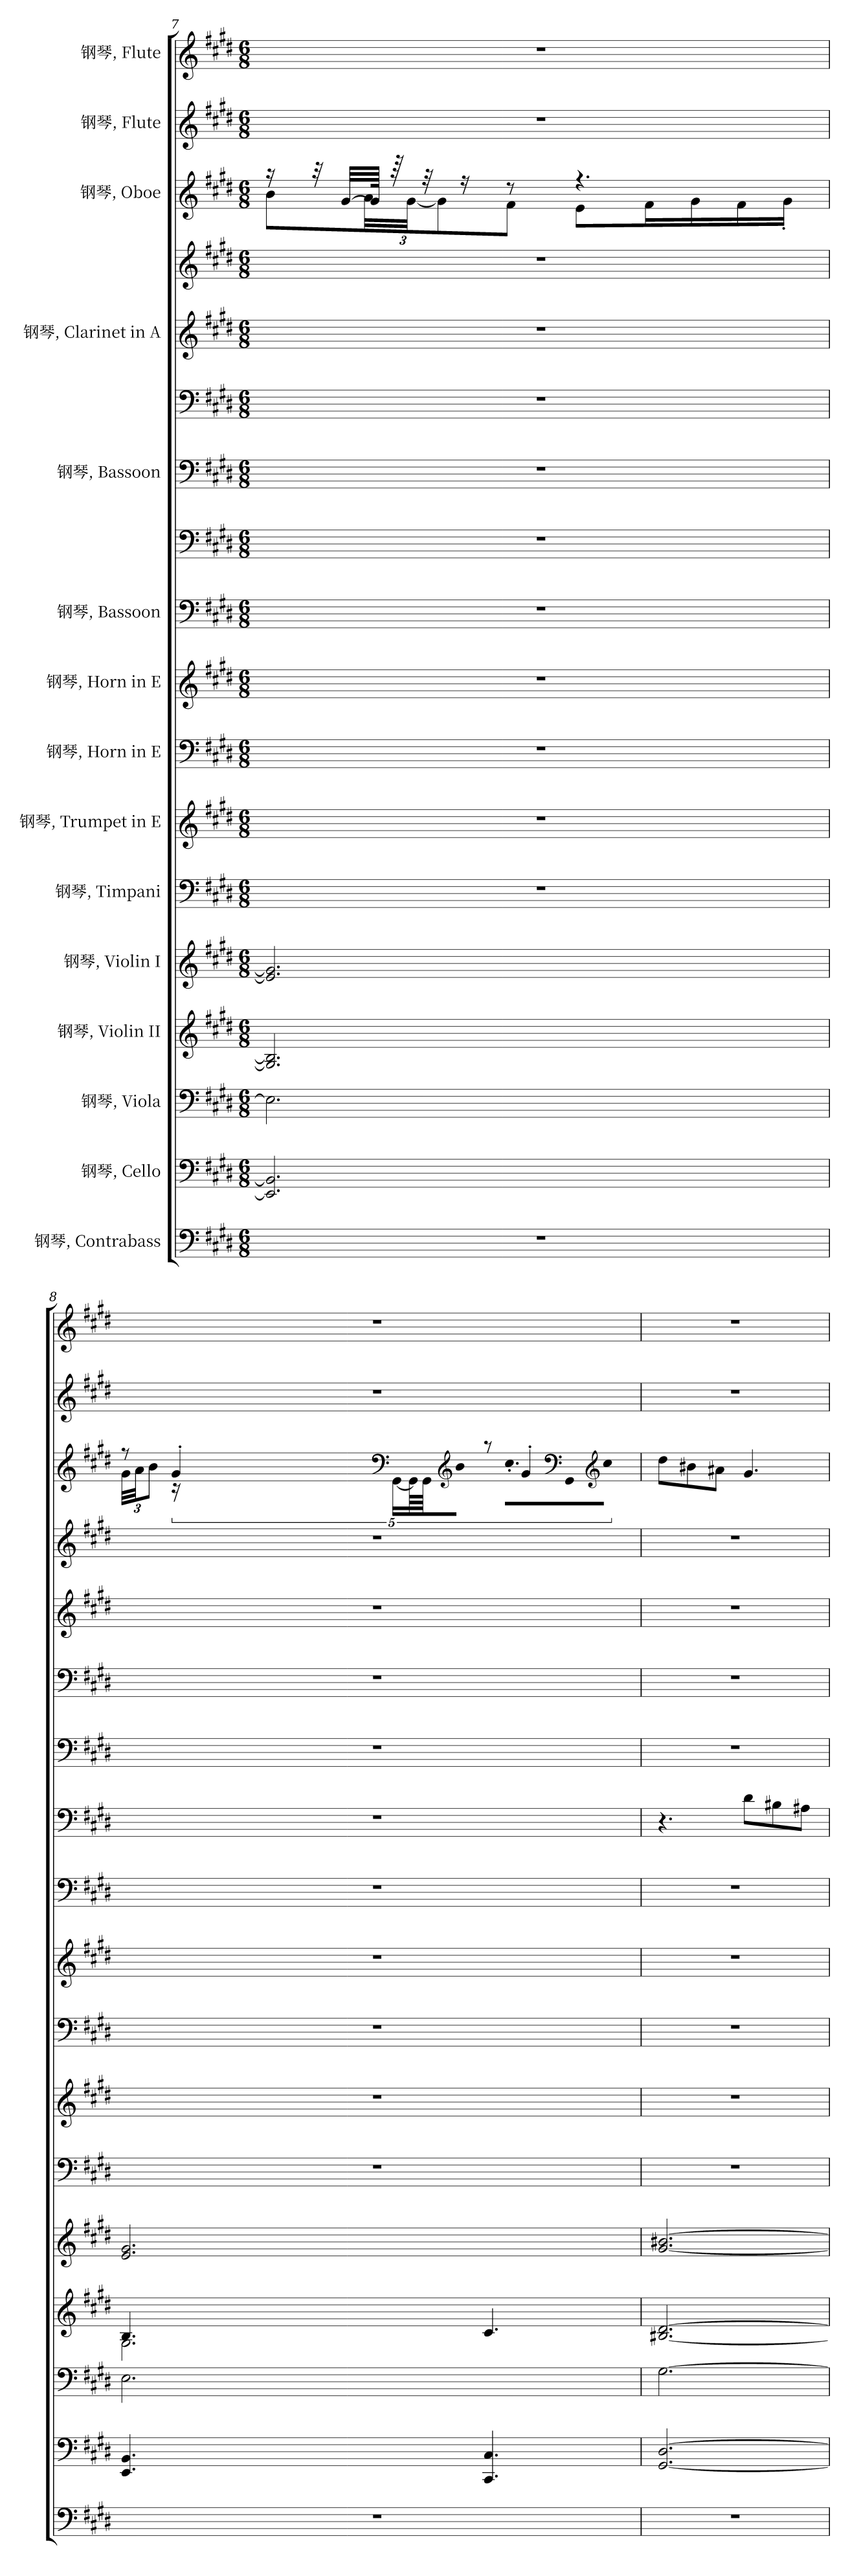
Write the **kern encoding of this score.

**kern	**kern	**kern	**kern	**kern	**kern	**kern	**kern	**kern	**kern	**kern	**kern	**kern	**kern	**kern	**kern	**kern	**kern
*part15	*part14	*part13	*part12	*part11	*part10	*part9	*part8	*part7	*part6	*part6	*part5	*part5	*part4	*part4	*part3	*part2	*part1
*staff18	*staff17	*staff16	*staff15	*staff14	*staff13	*staff12	*staff11	*staff10	*staff9	*staff8	*staff7	*staff6	*staff5	*staff4	*staff3	*staff2	*staff1
*I"钢琴, Contrabass	*I"钢琴, Cello	*I"钢琴, Viola	*I"钢琴, Violin II	*I"钢琴, Violin I	*I"钢琴, Timpani	*I"钢琴, Trumpet in E	*I"钢琴, Horn in E	*I"钢琴, Horn in E	*I"钢琴, Bassoon	*	*I"钢琴, Bassoon	*	*I"钢琴, Clarinet in A	*	*I"钢琴, Oboe	*I"钢琴, Flute	*I"钢琴, Flute
*clefF4	*clefF4	*clefF4	*clefG2	*clefG2	*clefF4	*clefG2	*clefF4	*clefG2	*clefF4	*clefF4	*clefF4	*clefF4	*clefG2	*clefG2	*clefG2	*clefG2	*clefG2
*k[f#c#g#d#]	*k[f#c#g#d#]	*k[f#c#g#d#]	*k[f#c#g#d#]	*k[f#c#g#d#]	*k[f#c#g#d#]	*k[f#c#g#d#]	*k[f#c#g#d#]	*k[f#c#g#d#]	*k[f#c#g#d#]	*k[f#c#g#d#]	*k[f#c#g#d#]	*k[f#c#g#d#]	*k[f#c#g#d#]	*k[f#c#g#d#]	*k[f#c#g#d#]	*k[f#c#g#d#]	*k[f#c#g#d#]
*M6/8	*M6/8	*M6/8	*M6/8	*M6/8	*M6/8	*M6/8	*M6/8	*M6/8	*M6/8	*M6/8	*M6/8	*M6/8	*M6/8	*M6/8	*M6/8	*M6/8	*M6/8
=7	=7	=7	=7	=7	=7	=7	=7	=7	=7	=7	=7	=7	=7	=7	=7	=7	=7
*	*	*	*	*	*	*	*	*	*	*	*	*	*	*	*^	*	*
2.r	2.EE/] 2.BB/]	2.E\]	2.G#/] 2.B/]	2.e/] 2.g#/]	2.r	2.r	2.r	2.r	2.r	2.r	2.r	2.r	2.r	2.r	16r	8b\L	2.r	2.r
.	.	.	.	.	.	.	.	.	.	.	.	.	.	.	32r	.	.	.
.	.	.	.	.	.	.	.	.	.	.	.	.	.	.	[32g#/LLL	.	.	.
*	*	*	*	*	*	*	*	*	*	*	*	*	*	*	*	*Xbrackettup	*	*
.	.	.	.	.	.	.	.	.	.	.	.	.	.	.	64g#/JJJk]	48a\LL	.	.
.	.	.	.	.	.	.	.	.	.	.	.	.	.	.	64r	.	.	.
.	.	.	.	.	.	.	.	.	.	.	.	.	.	.	.	[48g#\JJ	.	.
.	.	.	.	.	.	.	.	.	.	.	.	.	.	.	32r	.	.	.
.	.	.	.	.	.	.	.	.	.	.	.	.	.	.	.	12g#\]	.	.
.	.	.	.	.	.	.	.	.	.	.	.	.	.	.	16r	.	.	.
.	.	.	.	.	.	.	.	.	.	.	.	.	.	.	8r	8f#\J	.	.
.	.	.	.	.	.	.	.	.	.	.	.	.	.	.	4.r	8e\L	.	.
.	.	.	.	.	.	.	.	.	.	.	.	.	.	.	.	16f#\L	.	.
.	.	.	.	.	.	.	.	.	.	.	.	.	.	.	.	16g#\	.	.
.	.	.	.	.	.	.	.	.	.	.	.	.	.	.	.	16f#\	.	.
.	.	.	.	.	.	.	.	.	.	.	.	.	.	.	.	16g#'\JJ	.	.
!!LO:PB:g=z
=8	=8	=8	=8	=8	=8	=8	=8	=8	=8	=8	=8	=8	=8	=8	=8	=8	=8	=8
*	*	*	*^	*	*	*	*	*	*	*	*	*	*	*	*	*	*	*
2.r	4.EE/ 4.BB/	2.E\	4.B/	2.G#\	2.e/ 2.g#/	2.r	2.r	2.r	2.r	2.r	2.r	2.r	2.r	2.r	2.r	8r	48g#\LLL	2.r	2.r
.	.	.	.	.	.	.	.	.	.	.	.	.	.	.	.	.	48a\JJ	.	.
.	.	.	.	.	.	.	.	.	.	.	.	.	.	.	.	.	12b\J	.	.
*	*	*	*	*	*	*	*	*	*	*	*	*	*	*	*	*	*brackettup	*	*
.	.	.	.	.	.	.	.	.	.	.	.	.	.	.	.	4g#'/	20r	.	.
*	*	*	*	*	*	*	*	*	*	*	*	*	*	*	*	*clefF4	*	*	*
.	.	.	.	.	.	.	.	.	.	.	.	.	.	.	.	.	[20GGGGGn\LL	.	.
.	.	.	.	.	.	.	.	.	.	.	.	.	.	.	.	.	80GGGGG\LL]	.	.
.	.	.	.	.	.	.	.	.	.	.	.	.	.	.	.	.	80GGGGG\JJJ	.	.
*	*	*	*	*	*	*	*	*	*	*	*	*	*	*	*	*clefG2	*	*	*
.	.	.	.	.	.	.	.	.	.	.	.	.	.	.	.	.	8b\J	.	.
.	4.CC#/ 4.C#/	.	4.c#/	.	.	.	.	.	.	.	.	.	.	.	.	8r	8.cc#'\L	.	.
.	.	.	.	.	.	.	.	.	.	.	.	.	.	.	.	4g#'/	.	.	.
*	*	*	*	*	*	*	*	*	*	*	*	*	*	*	*	*clefF4	*	*	*
.	.	.	.	.	.	.	.	.	.	.	.	.	.	.	.	.	16GGGGG\K	.	.
*	*	*	*	*	*	*	*	*	*	*	*	*	*	*	*	*clefG2	*	*	*
.	.	.	.	.	.	.	.	.	.	.	.	.	.	.	.	.	8cc#\J	.	.
*	*	*	*v	*v	*	*	*	*	*	*	*	*	*	*	*	*v	*v	*	*
=9	=9	=9	=9	=9	=9	=9	=9	=9	=9	=9	=9	=9	=9	=9	=9	=9	=9
2.r	[2.GG#/ [2.D#/	[2.G#\	[2.B#X/ [2.d#/	[2.g#/ [2.b#X/	2.r	2.r	2.r	2.r	2.r	4.r	2.r	2.r	2.r	2.r	8dd#\L	2.r	2.r
.	.	.	.	.	.	.	.	.	.	.	.	.	.	.	8b#X\	.	.
.	.	.	.	.	.	.	.	.	.	.	.	.	.	.	8a#X\J	.	.
.	.	.	.	.	.	.	.	.	.	8d#\L	.	.	.	.	4.g#/	.	.
.	.	.	.	.	.	.	.	.	.	8B#X\	.	.	.	.	.	.	.
.	.	.	.	.	.	.	.	.	.	8A#X\J	.	.	.	.	.	.	.
=	=	=	=	=	=	=	=	=	=	=	=	=	=	=	=	=	=
*-	*-	*-	*-	*-	*-	*-	*-	*-	*-	*-	*-	*-	*-	*-	*-	*-	*-
